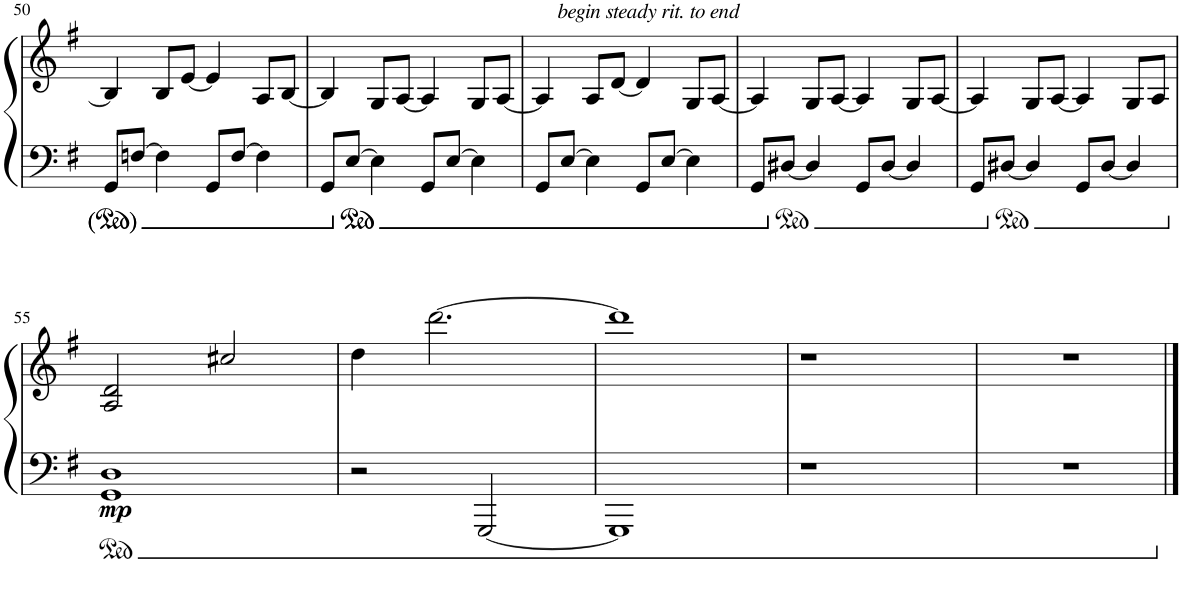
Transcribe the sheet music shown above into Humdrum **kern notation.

**kern	**kern	**dynam
*part1	*part1	*part1
*staff2	*staff1	*staff1/2
*I"Piano	*	*
*I'Pno.	*	*
!!LO:PB:g=z
*clefF4	*clefG2	*
*k[f#]	*k[f#]	*
*M4/4	*M4/4	*
=50	=50	=50
8GG/L	4B/]	.
[8Fn/J	.	.
4F\]	8B/L	.
.	[8e/J	.
8GG/L	4e/]	.
[8F/J	.	.
4F\]	8A/L	.
.	[8B/J	.
=51	=51	=51
8GG/L	4B/]	.
[8E/J	.	.
4E\]	8G/L	.
.	[8A/J	.
8GG/L	4A/]	.
[8E/J	.	.
4E\]	8G/L	.
.	[8A/J	.
=52	=52	=52
8GG/L	4A/]	.
[8E/J	.	.
4E\]	8A/L	.
.	[8d/J	.
8GG/L	4d/]	.
[8E/J	.	.
4E\]	8G/L	.
!	!LO:TX:a:i:t=begin steady rit. to end	!
.	[8A/J	.
=53	=53	=53
8GG/L	4A/]	.
[8D#X/J	.	.
4D#/]	8G/L	.
.	[8A/J	.
8GG/L	4A/]	.
[8D#/J	.	.
4D#/]	8G/L	.
.	[8A/J	.
=54	=54	=54
8GG/L	4A/]	.
[8D#X/J	.	.
4D#/]	8G/L	.
.	[8A/J	.
8GG/L	4A/]	.
[8D#/J	.	.
4D#/]	8G/L	.
.	8A/J	.
!!LO:LB:g=z
=55	=55	=55
!	!	!LO:DY:b=2
1GG 1D	2A/ 2d/	mp
.	2cc#X/	.
=56	=56	=56
2r	4dd\	.
.	[2.ddd\	.
[2GGG/	.	.
=57	=57	=57
1GGG]	1ddd]	.
=58	=58	=58
1r	1r	.
=59	=59	=59
1r	1r	.
==	==	==
*-	*-	*-
